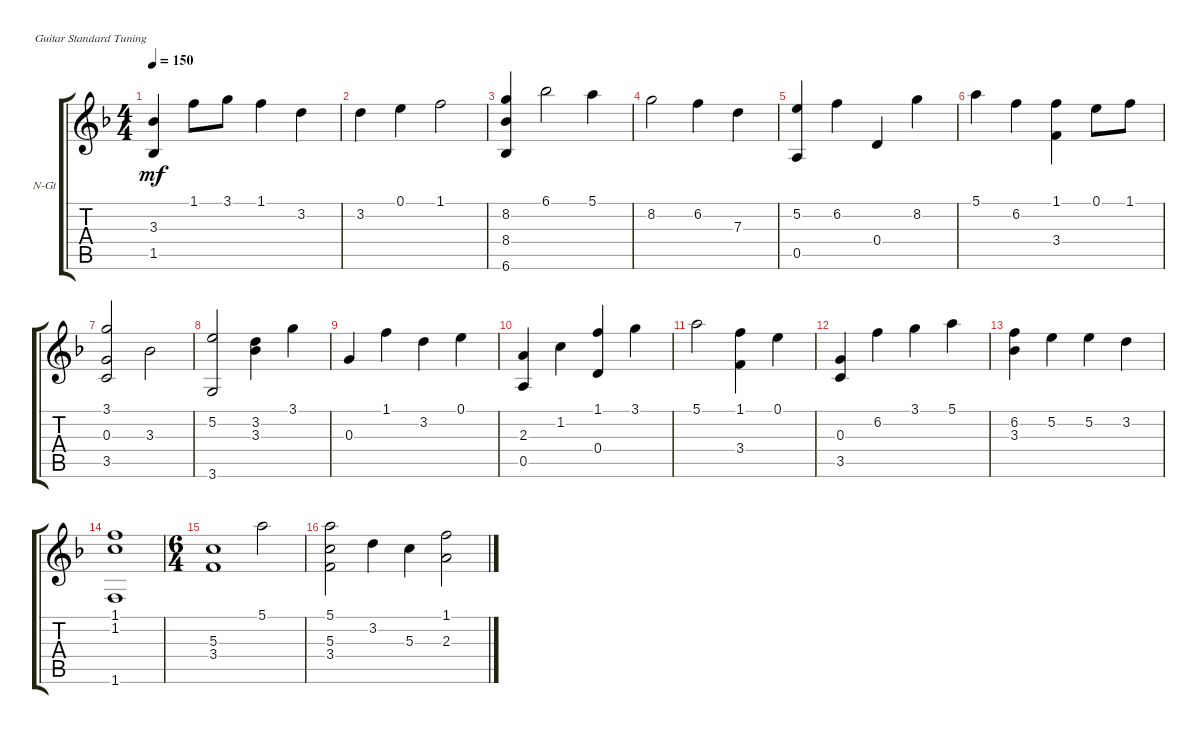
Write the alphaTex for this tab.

\defaultSystemsLayout 4
\bracketExtendMode groupsimilarinstruments
\firstSystemTrackNameOrientation horizontal
\otherSystemsTrackNameOrientation horizontal
\track ("Nylon Guitar" "N-Gt") {instrument acousticguitarnylon}
\staff {score tabs}
\tuning (E4 B3 G3 D3 A2 E2)
\ts (4 4)
\tempo 150
\clef g2
\ks f
(3.3 1.5).4{dy mf} 1.1.8 3.1.8 1.1.4 3.2.4 |
3.2.4 0.1.4 1.1.2 |
(6.6 8.2 8.4).4 6.1.2 5.1.4 |
8.2.2 6.2.4 7.3.4 |
(0.5 5.2).4 6.2.4 0.4.4 8.2.4 |
5.1.4 6.2.4 (1.1 3.4).4 0.1.8 1.1.8 |
(3.1 3.5 0.3).2 3.3.2 |
(3.6 5.2).2 (3.3 3.2).4 3.1.4 |
0.3.4 1.1.4 3.2.4 0.1.4 |
(2.3 0.5).4 1.2.4 (1.1 0.4).4 3.1.4 |
5.1.2 (1.1 3.4).4 0.1.4 |
(3.5 0.3).4 6.2.4 3.1.4 5.1.4 |
(6.2 3.3).4 5.2.4 5.2.4 3.2.4 |
(1.1 1.2 1.6).1 |
\ts (6 4)
(3.4 5.3).1 5.1.2 |
(5.1 5.3 3.4).2 3.2.4 5.3.4 (1.1 2.3).2
